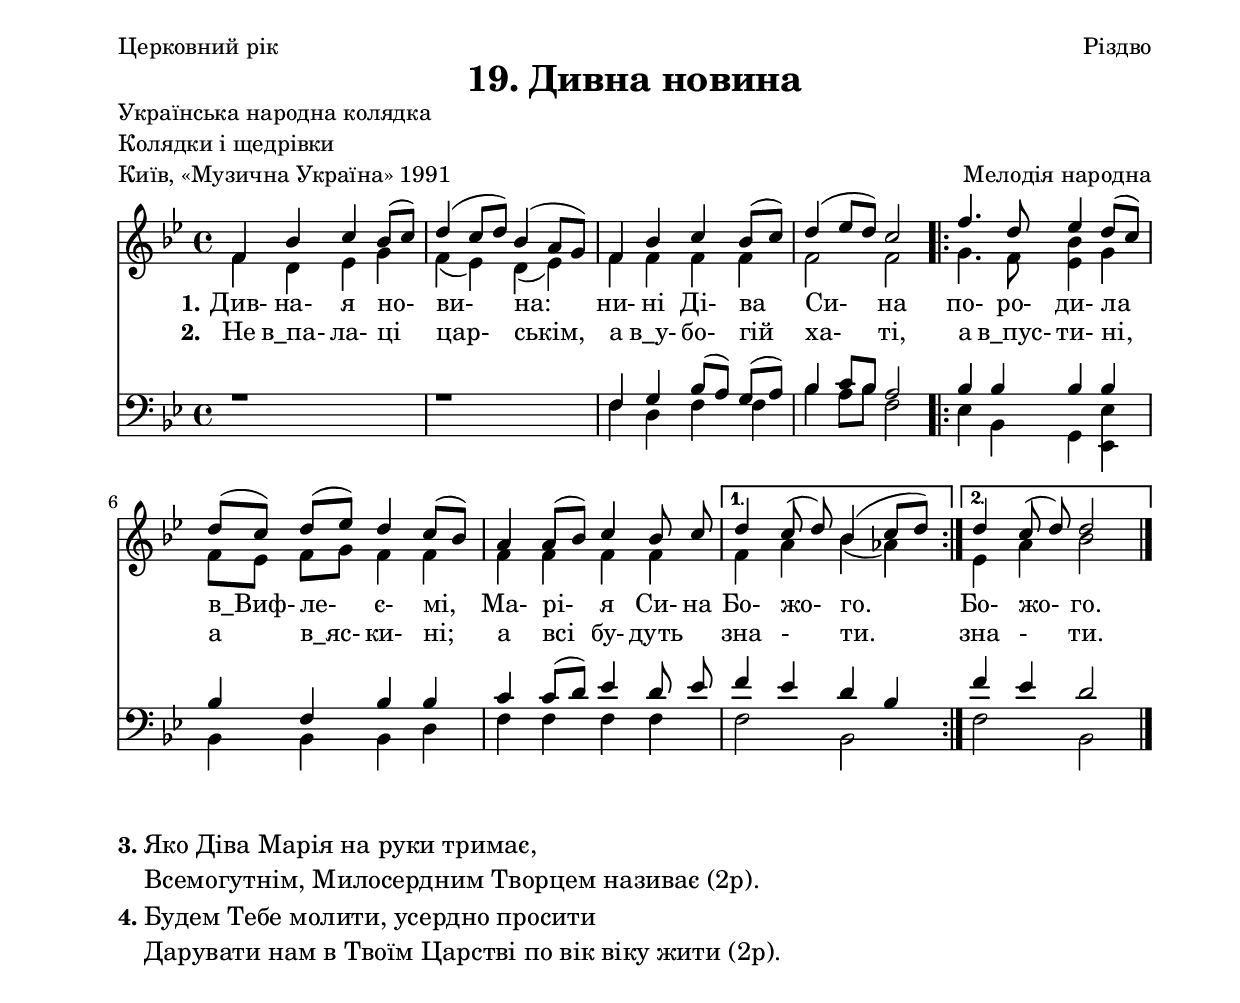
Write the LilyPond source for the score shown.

% This document was generated by nted-1.9.17 + /dev/hands
\version "2.12.2"

%#(set-global-staff-size 18.0)
%#(set-default-paper-size "a4")

\paper{
  top-margin = 5\mm 
  bottom-margin = 6\mm 
  left-margin = 20\mm
  line-width = 175\mm %210\mm - 20\mm - 15\mm = 175\mm
  between-system-space = 15\mm % по умолчанию -- 1.5\cm
}

\header {
	dedication = \markup \fill-line {"Церковний рік" "Різдво"}
	title = \markup \center-align {"19. Дивна новина"}
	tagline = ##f
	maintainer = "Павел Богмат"
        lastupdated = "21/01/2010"
}

\markup {
     \column {
	"Українська народна колядка"
	"Колядки і щедрівки"
	\fill-line {"Київ, «Музична Україна» 1991" "Мелодія народна"}
     } 
}

StaffAVoiceA = \relative c' { \autoBeamOff \stemUp \slurUp 
	 f4  bes  c  bes8[(  c)] | % 2
	 d4(  c8[  d])  bes4(  a8[  g]) | % 3
	 f4  bes  c  bes8[(  c)] | % 4
	 d4(  es8[  d])  c2 
	\repeat volta 2 {
	| % 5
	 f4.  d8  es4  d8[(  c)] | % 6
	 d[(  c)]  d[(  es)]  d4  c8[(  bes)] | % 7
	 a4  a8[(  bes)]  c4  bes8  c 
	}
	\alternative {
	{
	| % 8
	 d4  c8(  d)  bes4(  c8[  d]) 
	}
	
	{
	 d4  c8(  d)  d2 
	}}
	
	\bar "|."
	
}

StaffALyricsA = \lyricmode{ \set stanza = #"1."
	"Див-" "на-" "я" "но-" "ви-" "на:" 
	"ни-" "ні" "Ді-" "ва" "Си-" "на"
	"по-" "ро-" "ди-" "ла" "в_Виф-" 
	"ле-" "є-" "мі," "Ма-" "рі-" "я" 
	"Си-" "на" "Бо-" "жо-" "го." "Бо-" 
	"жо-" "го." 
}
StaffALyricsB = \lyricmode{ \set stanza = #"2."
	"Не" "в_па-" "ла-" "ці" "цар-" "ськім," 
	"а" "в_у-" "бо-" "гій" "ха-" "ті," 
	"а" "в_пус-" "ти-" "ні," "а"
	"в_яс-" "ки-" "ні;" "а" "всі" "бу-" 
	"дуть" "" "зна" "-" "ти." "зна" "-" "ти." 
}
StaffAVoiceB = \relative c' {
	 f4  d  es  g | % 2
	 f(  es)  d(  es) | % 3
	 f  f  f  f | % 4
	 f2  f 
	\repeat volta 2 {
	| % 5
	 g4.  f8  < es bes' >4  g | % 6
	 f8[  es]  f[  g]  f4  f | % 7
	 f  f  f  f 
	}
	\alternative {
	{
	| % 8
	 f  a  bes(  as)
	}
	
	{
	 es  a  bes2 
	}}
	
	\bar "|."
	
}

StaffA = \new Staff \relative c' {\clef treble\key bes \major \time 4/4
	<<
		\new Voice = "one" { \voiceOne \StaffAVoiceA } 
		\new Voice = "two" { \voiceTwo \StaffAVoiceB } 
	>>

}

StaffBVoiceA = \relative c' { \autoBeamOff \stemUp \slurUp
	r1  | % 2
	r1  | % 3
	 f,4  g  bes8[(  a)]  g[(  a)] | % 4
	 bes4  c8[  bes]  a2 
	\repeat volta 2 {
	| % 5
	 bes4  bes  bes  bes | % 6
	 bes  f  bes  bes | % 7
	 c  c8[(  d)]  es4  d8  es 
	}
	\alternative {
	{
	| % 8
	 f4  es  d  bes 
	}
	
	{
	 f'  es  d2 
	}}
	
	\bar "|."
	
}

StaffBVoiceB = \relative c' {
	s1  | % 2
	s1  | % 3
	 f,4  d  f  f | % 4
	 bes  a8  bes  f2 
	\repeat volta 2 {
	| % 5
	 es4  bes  g  < es es' > | % 6
	 bes'  bes  bes  d | % 7
	 f  f  f  f 
	}
	\alternative {
	{
	| % 8
	 f2  bes, 
	}
	
	{
	 f'  bes, 
	}}
	
	\bar "|."
	
}

StaffB = \new Staff \relative c' {\clef bass\key bes \major \time 4/4
	<<
		\new Voice = "one" { \voiceOne \StaffBVoiceA } 
		\new Voice = "two" { \voiceTwo \StaffBVoiceB } 
	>>

}

\score {
	<<
	\StaffA
	\new Lyrics \lyricsto "one" { \StaffALyricsA }
	\new Lyrics \lyricsto "one" { \StaffALyricsB }
	\StaffB
%\override Score.BarNumber #'break-visibility = #end-of-line-invisible
%\override Lyrics.LyricSpace #'minimum-distance = #1.0
	>>
	\layout { indent = 0 }
}

\markup { \hspace #0
   \column {
         \line { \bold "3." \fontsize #1
         \column {
	   "Яко Діва Марія на руки тримає,"
	   "Всемогутнім, Милосердним Творцем називає (2р)."} }
         \hspace #0

	 \line { \bold "4." \fontsize #1
         \column {
	 "Будем Тебе молити, усердно просити"
	 "Дарувати нам в Твоїм Царстві по вік віку жити (2р)."} }
   }
}
